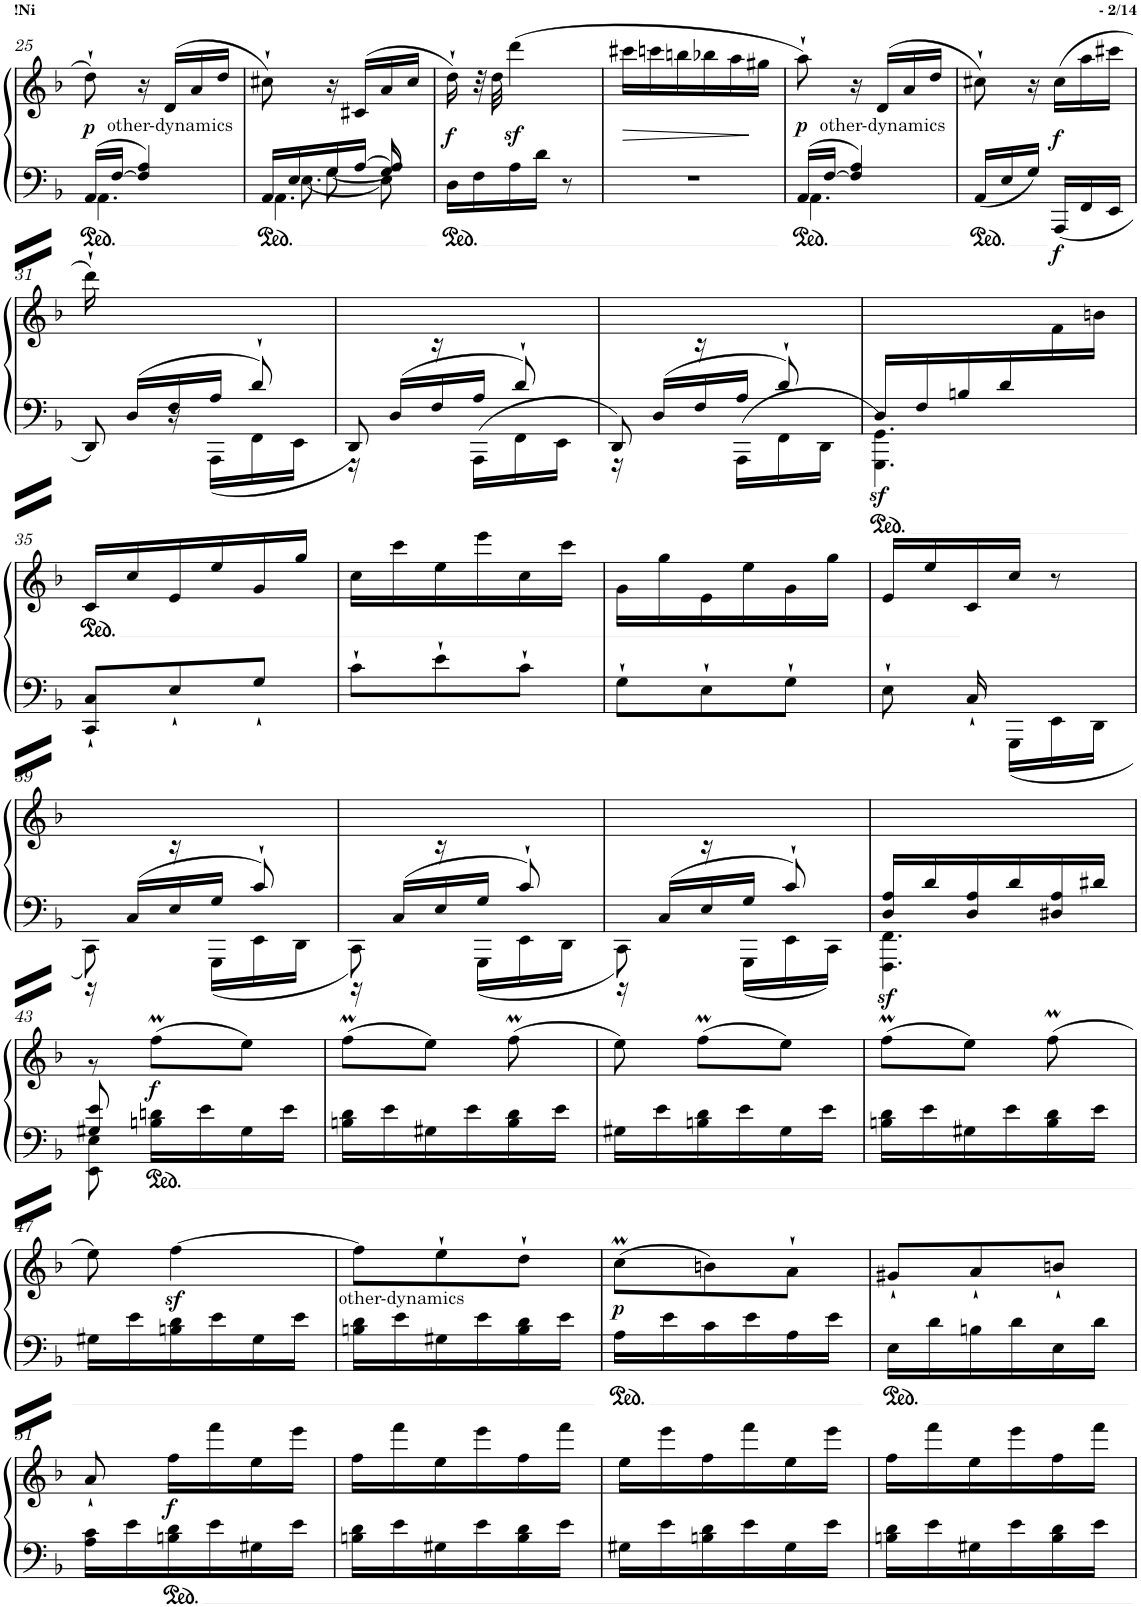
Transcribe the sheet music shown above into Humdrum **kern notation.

**kern	**kern	**dynam
*part1	*part1	*part1
*staff2	*staff1	*staff1/2
*I"Piano	*	*
*I'Pno	*	*
!!LO:PB:g=z
*clefF4	*clefG2	*
*k[b-]	*k[b-]	*
*M3/8	*M3/8	*
=25	=25	=25
*^	*	*
!	!	!	!LO:DY:b
16AA/LL	4.AA\	8dd'`\	p
[16F/JJ	.	.	.
4F/] 4A/	.	16r	.
!	!	!	!LO:DY:b
.	.	(16d/LL	other-dynamics
.	.	16a/	.
.	.	16dd/JJ	.
=26	=26	=26	=26
*^	*^	*	*
16AA/LL	4.AA\	16ryy	8ryy	8cc#X'`\)	.
16E/	.	[8.E\	.	.	.
16G/	.	.	[8G\	16r	.
[16A/JJ	.	.	.	(16c#X/LL	.
8A/]	.	8E\]	8G]	16a/	.
.	.	.	.	16cc#/JJ	.
*v	*v	*v	*v	*	*
=27	=27	=27
!	!	!LO:DY:b
16D\LL	16dd'`\)	f
16F\	32r	.
.	32dd\	.
16A\	(4dddz<\	.
16d\JJ	.	.
8r	.	.
=28	=28	=28
!	!	!LO:HP:b
4.r	16ccc#X\LL	>
.	16cccn\	.
.	16bbn\	.
.	16bb-X\	.
.	16aa\	.
.	16gg#X\JJ	]
=29	=29	=29
*^	*	*
!	!	!	!LO:DY:b
16AA/LL	4.AA\	8aa'`\)	p
[16F/JJ	.	.	.
4F/] 4A/	.	16r	.
!	!	!	!LO:DY:b
.	.	(16d/LL	other-dynamics
.	.	16a/	.
.	.	16dd/JJ	.
*v	*v	*	*
=30	=30	=30
16AA/LL	8cc#X'`\)	.
16E/	.	.
16G/JJ	16r	.
!	!	!LO:DY:b=2
!	!	!LO:DY:n=1:b
16AAA/LL	(16cc#\LL	f f
16FF/	16aa\	.
16EE/JJ	16ccc#X\JJ	.
!!LO:LB:g=z
=31	=31	=31
*^	*	*
16ryy	8DD/	16ddd'`\)	.
16D/LL	.	4ryy	.
16F/	16r	.	.
16A/JJ	16AAA\LL	.	.
8d'`>/	16FF\	.	.
.	16EE\JJ	16ryy	.
=32	=32	=32	=32
8DD/	16r	4.ryy	.
.	16D/LL	.	.
16r	16F/	.	.
16AAA\LL	16A/JJ	.	.
16FF\	8d'`/	.	.
16EE\JJ	.	.	.
=33	=33	=33	=33
8DD/	16r	4.ryy	.
.	16D/LL	.	.
16r	16F/	.	.
16AAA\LL	16A/JJ	.	.
16FF\	8d'`/	.	.
16DD\JJ	.	.	.
=34	=34	=34	=34
!	!	!	!LO:DY:b=2
16D/LL	4.GGG\ 4.GG\	4ryy	sf
16F/	.	.	.
16Bn/	.	.	.
16d/	.	.	.
8ryy	.	16f\	.
.	.	16bn\JJ	.
*v	*v	*	*
!!LO:LB:g=z
=35	=35	=35
8CC/'` 8C/'`L	16c/LL	.
.	16cc/	.
8E'`/	16e/	.
.	16ee/	.
8G'`/J	16g/	.
.	16gg/JJ	.
=36	=36	=36
8c'`\L	16cc\LL	.
.	16ccc\	.
8e'`\	16ee\	.
.	16eee\	.
8c'`\J	16cc\	.
.	16ccc\JJ	.
=37	=37	=37
8G'`\L	16g\LL	.
.	16gg\	.
8E'`\	16e\	.
.	16ee\	.
8G'`\J	16g\	.
.	16gg\JJ	.
=38	=38	=38
8E'`\	16e/LL	.
.	16ee/	.
16C'`/	16c/	.
16GGG\LL	16cc/JJ	.
16EE\	8r	.
16DD\JJ	.	.
!!LO:LB:g=z
=39	=39	=39
*^	*	*
8CC\	16r	4.ryy	.
.	16C/LL	.	.
16r	16E/	.	.
16GGG\LL	16G/JJ	.	.
16EE\	8c'`/	.	.
16DD\JJ	.	.	.
=40	=40	=40	=40
8CC\	16r	4.ryy	.
.	16C/LL	.	.
16r	16E/	.	.
16GGG\LL	16G/JJ	.	.
16EE\	8c'`/	.	.
16DD\JJ	.	.	.
=41	=41	=41	=41
8CC\	16r	4.ryy	.
.	16C/LL	.	.
16r	16E/	.	.
16GGG\LL	16G/JJ	.	.
16EE\	8c'`/	.	.
16CC\JJ	.	.	.
=42	=42	=42	=42
!	!	!	!LO:DY:b=2
16D/ 16A/LL	4.FFF\ 4.FF\	4.ryy	sf
16d/	.	.	.
16D/ 16A/	.	.	.
16d/	.	.	.
16D#X/ 16A/	.	.	.
16d#X/JJ	.	.	.
!!LO:LB:g=z
=43	=43	=43	=43
*	*	*^	*
8G#X/ 8e/	8EE\ 8E\	8ryy	8r	.
!	!	!	!	!LO:DY:b
4ryy	16Bn\ 16dn\LL	(>8ffM\L	64ff!	f
.	.	.	64gg!	.
.	.	.	8..ff!	.
.	16e\	.	.	.
.	16G#\	8ee\J)	.	.
.	16e\JJ	.	.	.
*v	*v	*	*	*
=44	=44	=44	=44
16Bn\ 16d\LL	(>8ffM\L	64ryy	.
.	.	64gg!	.
.	.	8..ff!	.
16e\	.	.	.
16G#X\	8ee\J)	.	.
16e\	.	.	.
16B\ 16d\	(>8ffM\	64ryy	.
.	.	64gg!	.
.	.	16.ff!	.
16e\JJ	.	.	.
=45	=45	=45	=45
16G#X\LL	8ee\)	64ryy	.
*	*v	*v	*
16e\	.	.
16Bn\ 16d\	(>8ffM\L	.
*	*^	*
.	.	64gg!	.
.	.	8..ff!	.
16e\	.	.	.
16G#\	8ee\J)	.	.
16e\JJ	.	.	.
=46	=46	=46	=46
16Bn\ 16d\LL	(>8ffM\L	64ryy	.
.	.	64gg!	.
.	.	8..ff!	.
16e\	.	.	.
16G#X\	8ee\J)	.	.
16e\	.	.	.
16B\ 16d\	(>8ffM\	64ryy	.
.	.	64gg!	.
.	.	16.ff!	.
16e\JJ	.	.	.
*	*v	*v	*
!!LO:LB:g=z
=47	=47	=47
16G#X\LL	8ee\)	.
16e\	.	.
16Bn\ 16d\	[4ffz<\	.
16e\	.	.
16G#\	.	.
16e\JJ	.	.
=48	=48	=48
!	!	!LO:DY:b
16Bn\ 16d\LL	8ff\L]	other-dynamics
16e\	.	.
16G#X\	8ee'`\	.
16e\	.	.
16B\ 16d\	8dd'`\J	.
16e\JJ	.	.
=49	=49	=49
*	*^	*
!	!	!	!LO:DY:b
16A\LL	(>8ccM\L	64cc!	p
.	.	64dd!	.
.	.	8..cc!	.
16e\	.	.	.
16c\	8bn\)	.	.
16e\	.	.	.
16A\	8a'`\J	8ryy	.
16e\JJ	.	.	.
*	*v	*v	*
=50	=50	=50
16E\LL	8g#X'`/L	.
16d\	.	.
16Bn\	8a'`/	.
16d\	.	.
16E\	8bn'`/J	.
16d\JJ	.	.
!!LO:LB:g=z
=51	=51	=51
16A\ 16c\LL	8a'`/	.
16e\	.	.
!	!	!LO:DY:b
16Bn\ 16d\	16ff\LL	f
16e\	16fff\	.
16G#X\	16ee\	.
16e\JJ	16eee\JJ	.
=52	=52	=52
16Bn\ 16d\LL	16ff\LL	.
16e\	16fff\	.
16G#X\	16ee\	.
16e\	16eee\	.
16B\ 16d\	16ff\	.
16e\JJ	16fff\JJ	.
=53	=53	=53
16G#X\LL	16ee\LL	.
16e\	16eee\	.
16Bn\ 16d\	16ff\	.
16e\	16fff\	.
16G#\	16ee\	.
16e\JJ	16eee\JJ	.
=54	=54	=54
16Bn\ 16d\LL	16ff\LL	.
16e\	16fff\	.
16G#X\	16ee\	.
16e\	16eee\	.
16B\ 16d\	16ff\	.
16e\JJ	16fff\JJ	.
=	=	=
*-	*-	*-
